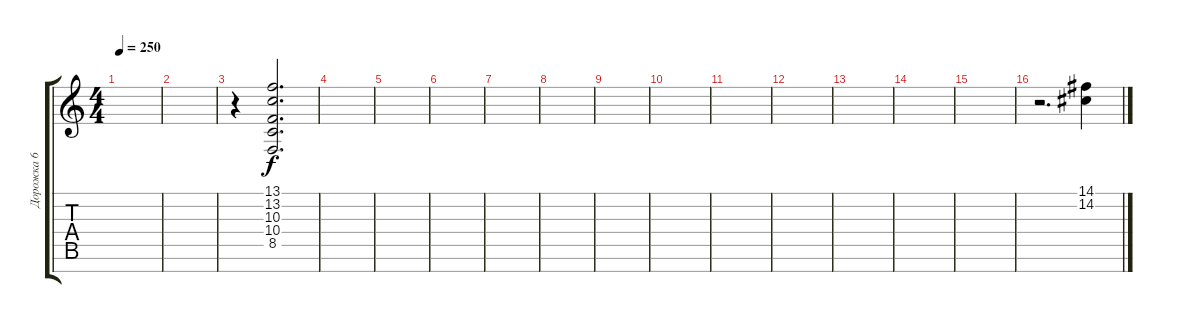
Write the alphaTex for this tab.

\track ("Дорожка 6" "Дорожка 6") {instrument drawbarorgan}
\staff {score tabs}
\tuning (E4 B3 G3 D3 A2 E2 B1) {hide}
\ts (4 4)
\tempo 250
\clef g2
\ks c
|
|
r.4 (13.1 13.2 10.3 10.4 8.5).2{d} |
|
|
|
|
|
|
|
|
|
|
|
|
r.2{d} (14.1 14.2).4
